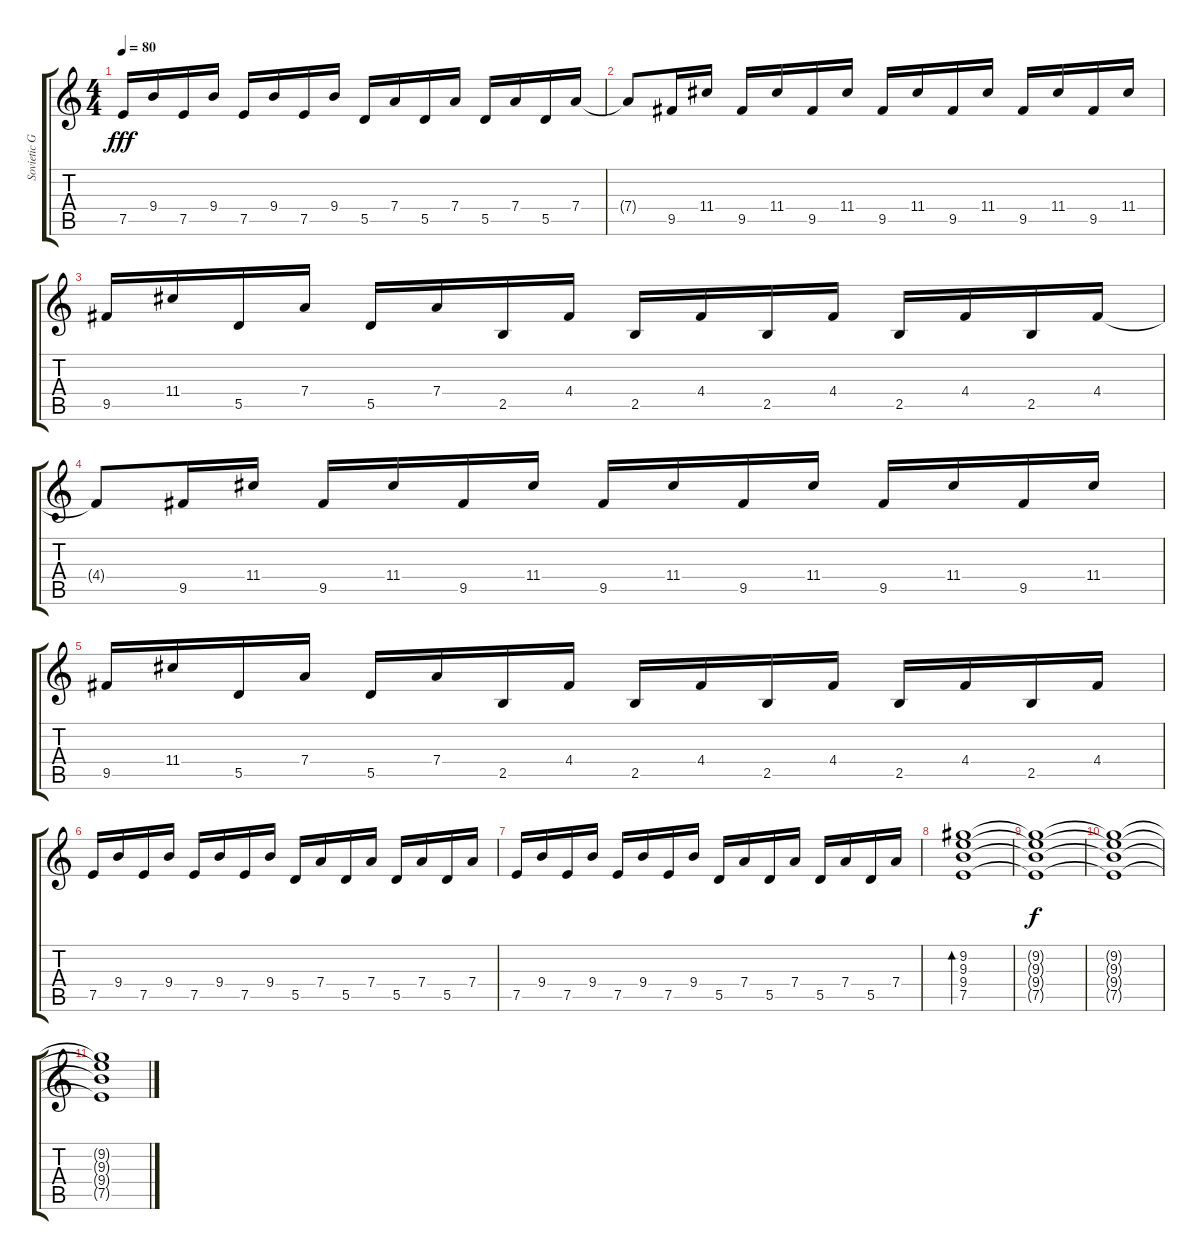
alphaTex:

\track ("Sovietic Guitarist1" "Sovietic G") {instrument acousticguitarnylon}
\staff {score tabs}
\tuning (E4 B3 G3 D3 A2 E2) {hide}
\ts (4 4)
\tempo 80
\clef g2
\ks c
7.5.16{dy fff} 9.4.16 7.5.16 9.4.16 7.5.16 9.4.16 7.5.16 9.4.16 5.5.16 7.4.16 5.5.16 7.4.16 5.5.16 7.4.16 5.5.16 7.4.16 |
7.4{t}.8 9.5.16 11.4.16 9.5.16 11.4.16 9.5.16 11.4.16 9.5.16 11.4.16 9.5.16 11.4.16 9.5.16 11.4.16 9.5.16 11.4.16 |
9.5.16 11.4.16 5.5.16 7.4.16 5.5.16 7.4.16 2.5.16 4.4.16 2.5.16 4.4.16 2.5.16 4.4.16 2.5.16 4.4.16 2.5.16 4.4.16 |
4.4{t}.8 9.5.16 11.4.16 9.5.16 11.4.16 9.5.16 11.4.16 9.5.16 11.4.16 9.5.16 11.4.16 9.5.16 11.4.16 9.5.16 11.4.16 |
9.5.16 11.4.16 5.5.16 7.4.16 5.5.16 7.4.16 2.5.16 4.4.16 2.5.16 4.4.16 2.5.16 4.4.16 2.5.16 4.4.16 2.5.16 4.4.16 |
7.5.16 9.4.16 7.5.16 9.4.16 7.5.16 9.4.16 7.5.16 9.4.16 5.5.16 7.4.16 5.5.16 7.4.16 5.5.16 7.4.16 5.5.16 7.4.16 |
7.5.16 9.4.16 7.5.16 9.4.16 7.5.16 9.4.16 7.5.16 9.4.16 5.5.16 7.4.16 5.5.16 7.4.16 5.5.16 7.4.16 5.5.16 7.4.16 |
(9.2 9.3 9.4 7.5).1{bd 480 volume 0} |
(9.2{t} 9.3{t} 9.4{t} 7.5{t}).1{dy f} |
(9.2{t} 9.3{t} 9.4{t} 7.5{t}).1 |
(9.2{t} 9.3{t} 9.4{t} 7.5{t}).1
